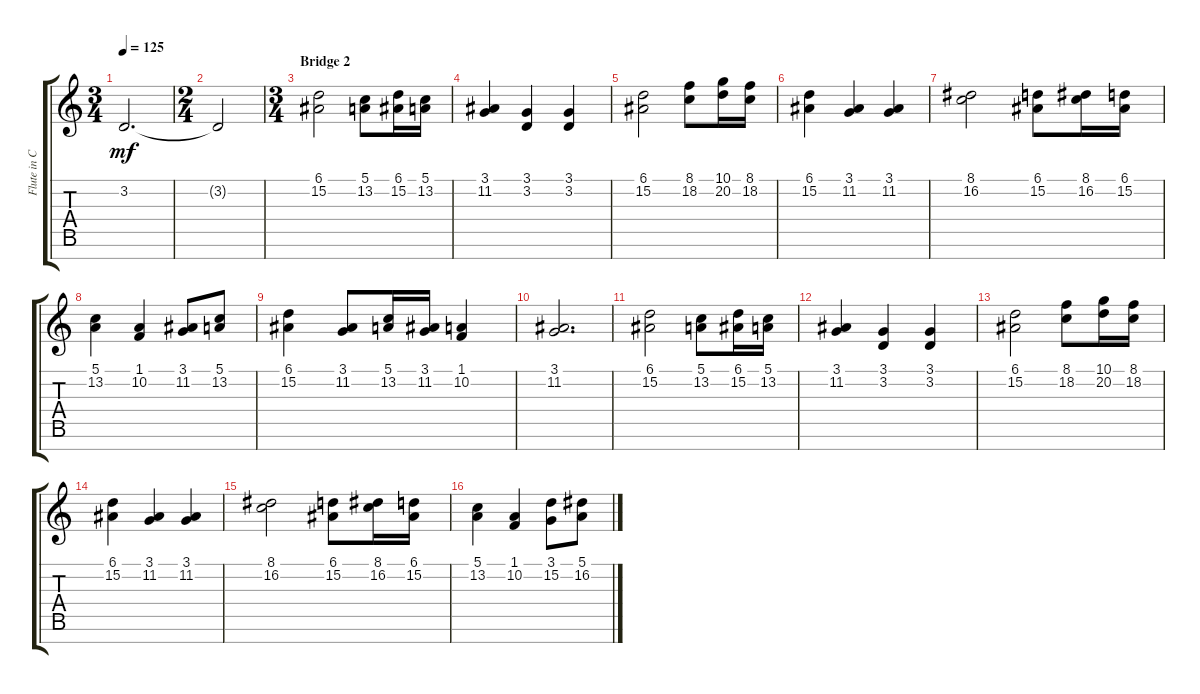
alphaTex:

\track ("Flute in C" "Flute in C") {instrument flute}
\staff {score tabs}
\tuning (E4 B3 G3 D3 A2 E2 B1) {hide}
\ts (3 4)
\tempo 125
\clef g2
\ks c
3.2{t}.2{d dy mf} |
\ts (2 4)
3.2{t}.2 |
\ts (3 4)
\section ("" "Bridge 2")
(6.1 15.2).2 (5.1 13.2).8 (6.1 15.2).16 (5.1 13.2).16 |
(3.1 11.2).4 (3.1 3.2).4 (3.1 3.2).4 |
(6.1 15.2).2 (8.1 18.2).8 (10.1 20.2).16 (8.1 18.2).16 |
(6.1 15.2).4 (3.1 11.2).4 (3.1 11.2).4 |
(8.1 16.2).2 (6.1 15.2).8 (8.1 16.2).16 (6.1 15.2).16 |
(5.1 13.2).4 (1.1 10.2).4 (3.1 11.2).8 (5.1 13.2).8 |
(6.1 15.2).4 (3.1 11.2).8 (5.1 13.2).16 (3.1 11.2).16 (1.1 10.2).4 |
(3.1 11.2).2{d} |
(6.1 15.2).2 (5.1 13.2).8 (6.1 15.2).16 (5.1 13.2).16 |
(3.1 11.2).4 (3.1 3.2).4 (3.1 3.2).4 |
(6.1 15.2).2 (8.1 18.2).8 (10.1 20.2).16 (8.1 18.2).16 |
(6.1 15.2).4 (3.1 11.2).4 (3.1 11.2).4 |
(8.1 16.2).2 (6.1 15.2).8 (8.1 16.2).16 (6.1 15.2).16 |
(5.1 13.2).4 (1.1 10.2).4 (3.1 15.2).8 (5.1 16.2).8
